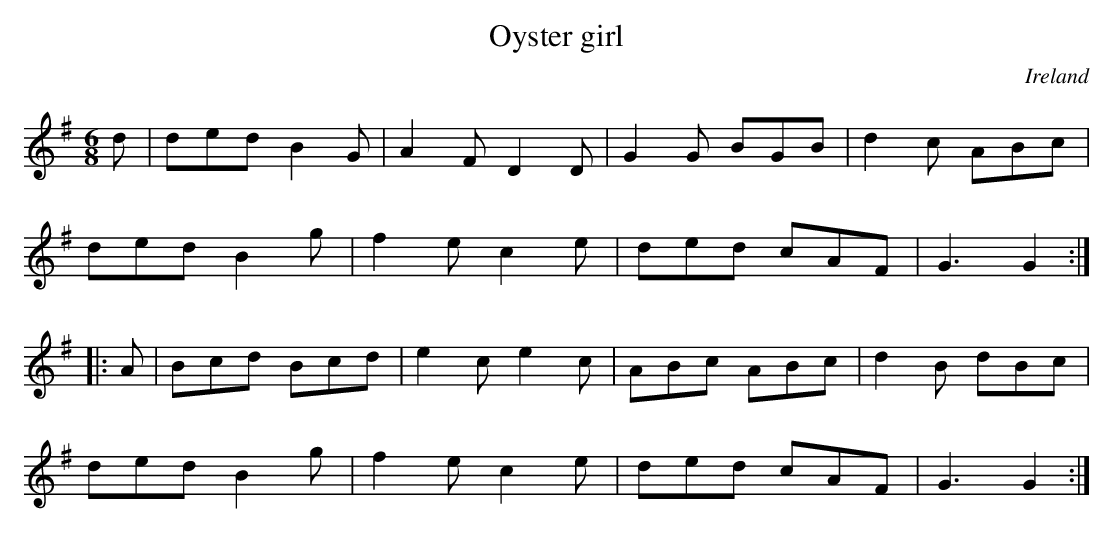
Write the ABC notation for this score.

X:1
T:Oyster girl
O:Ireland
M:6/8
L:1/8
K:G
d|ded B2G|A2F D2D|G2G BGB|d2c ABc|!
ded B2g|f2e c2e|ded cAF|G3 G2:|!
|:A|Bcd Bcd|e2c e2c|ABc ABc|d2B dBc|!
ded B2g|f2e c2e|ded cAF|G3 G2:|!
